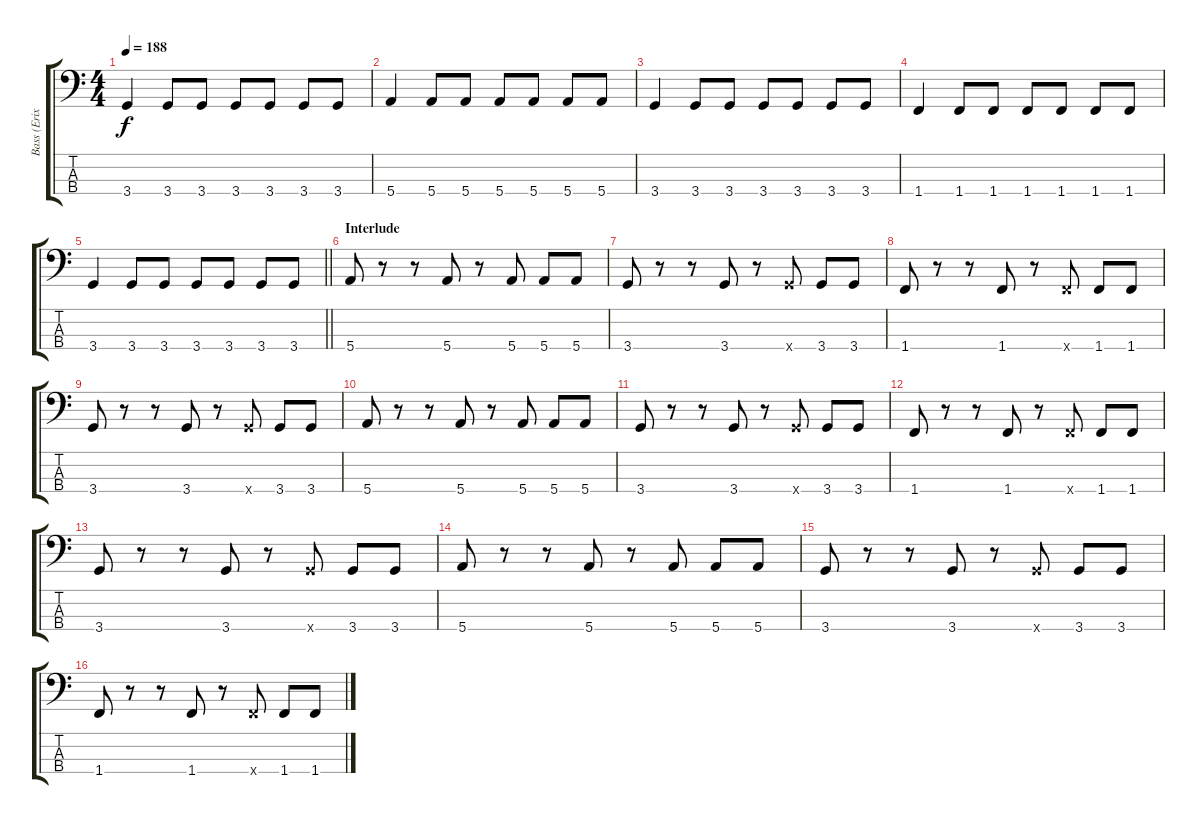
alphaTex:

\track ("Bass (Erix)" "Bass (Erix") {instrument electricbasspick}
\staff {score tabs}
\tuning (G2 D2 A1 E1) {hide}
\ts (4 4)
\tempo 188
\clef f4
\ks c
3.4.4{dy f} 3.4.8 3.4.8 3.4.8 3.4.8 3.4.8 3.4.8 |
5.4.4 5.4.8 5.4.8 5.4.8 5.4.8 5.4.8 5.4.8 |
3.4.4 3.4.8 3.4.8 3.4.8 3.4.8 3.4.8 3.4.8 |
1.4.4 1.4.8 1.4.8 1.4.8 1.4.8 1.4.8 1.4.8 |
\barLineRight lightlight
3.4.4 3.4.8 3.4.8 3.4.8 3.4.8 3.4.8 3.4.8 |
\section ("" "Interlude")
5.4.8 r.8 r.8 5.4.8 r.8 5.4.8 5.4.8 5.4.8 |
3.4.8 r.8 r.8 3.4.8 r.8 3.4{x}.8 3.4.8 3.4.8 |
1.4.8 r.8 r.8 1.4.8 r.8 1.4{x}.8 1.4.8 1.4.8 |
3.4.8 r.8 r.8 3.4.8 r.8 3.4{x}.8 3.4.8 3.4.8 |
5.4.8 r.8 r.8 5.4.8 r.8 5.4.8 5.4.8 5.4.8 |
3.4.8 r.8 r.8 3.4.8 r.8 3.4{x}.8 3.4.8 3.4.8 |
1.4.8 r.8 r.8 1.4.8 r.8 1.4{x}.8 1.4.8 1.4.8 |
3.4.8 r.8 r.8 3.4.8 r.8 3.4{x}.8 3.4.8 3.4.8 |
5.4.8 r.8 r.8 5.4.8 r.8 5.4.8 5.4.8 5.4.8 |
3.4.8 r.8 r.8 3.4.8 r.8 3.4{x}.8 3.4.8 3.4.8 |
1.4.8 r.8 r.8 1.4.8 r.8 1.4{x}.8 1.4.8 1.4.8
